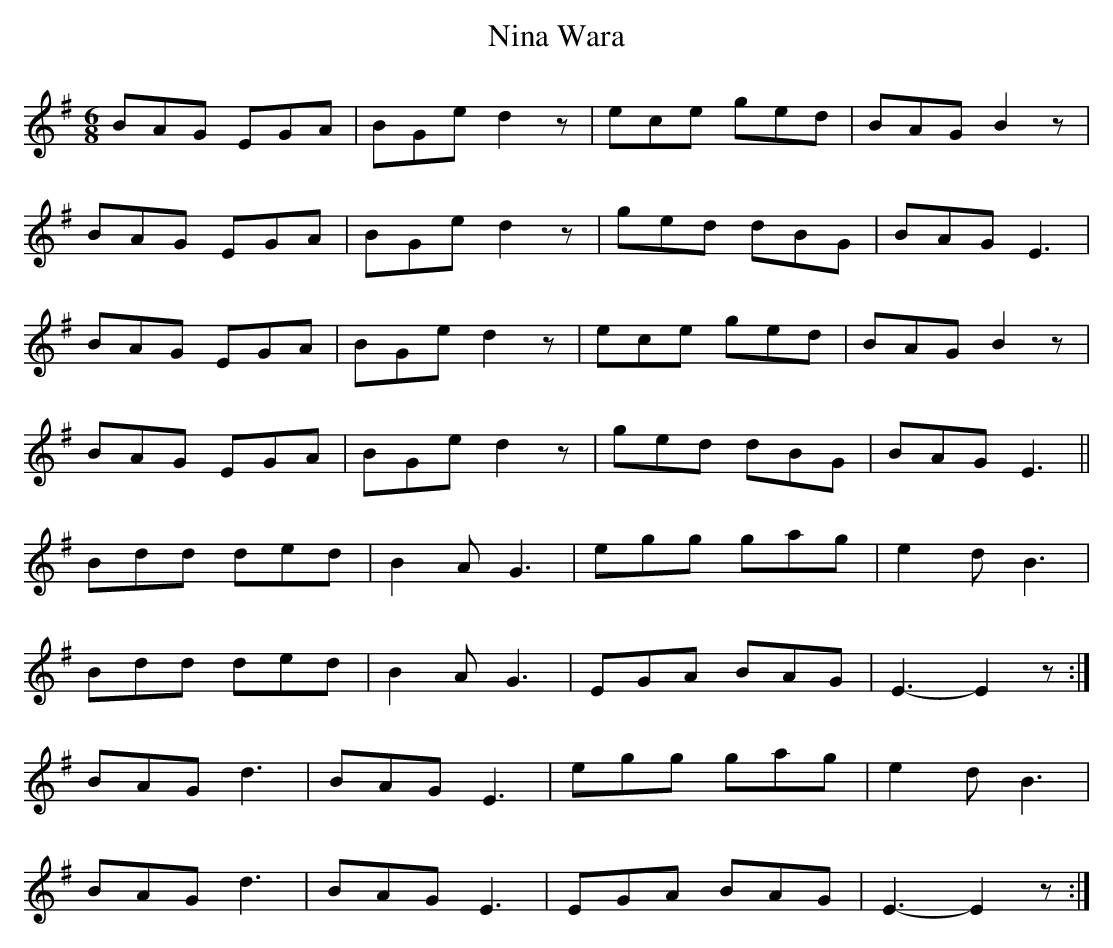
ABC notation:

X:1
T:Nina Wara
M:6/8
L:1/8
K:Em
BAG EGA|BGe d2z|ece ged|BAG B2z|
BAG EGA|BGe d2z|ged dBG|BAG E3|
BAG EGA|BGe d2z|ece ged|BAG B2z|
BAG EGA|BGe d2z|ged dBG|BAG E3||
Bdd ded|B2A G3|egg gag|e2d B3|
Bdd ded|B2AG3|EGA BAG|E3- E2z:|
BAG d3|BAG E3|egg gag|e2d B3|
BAG d3|BAG E3|EGA BAG|E3- E2z:|
